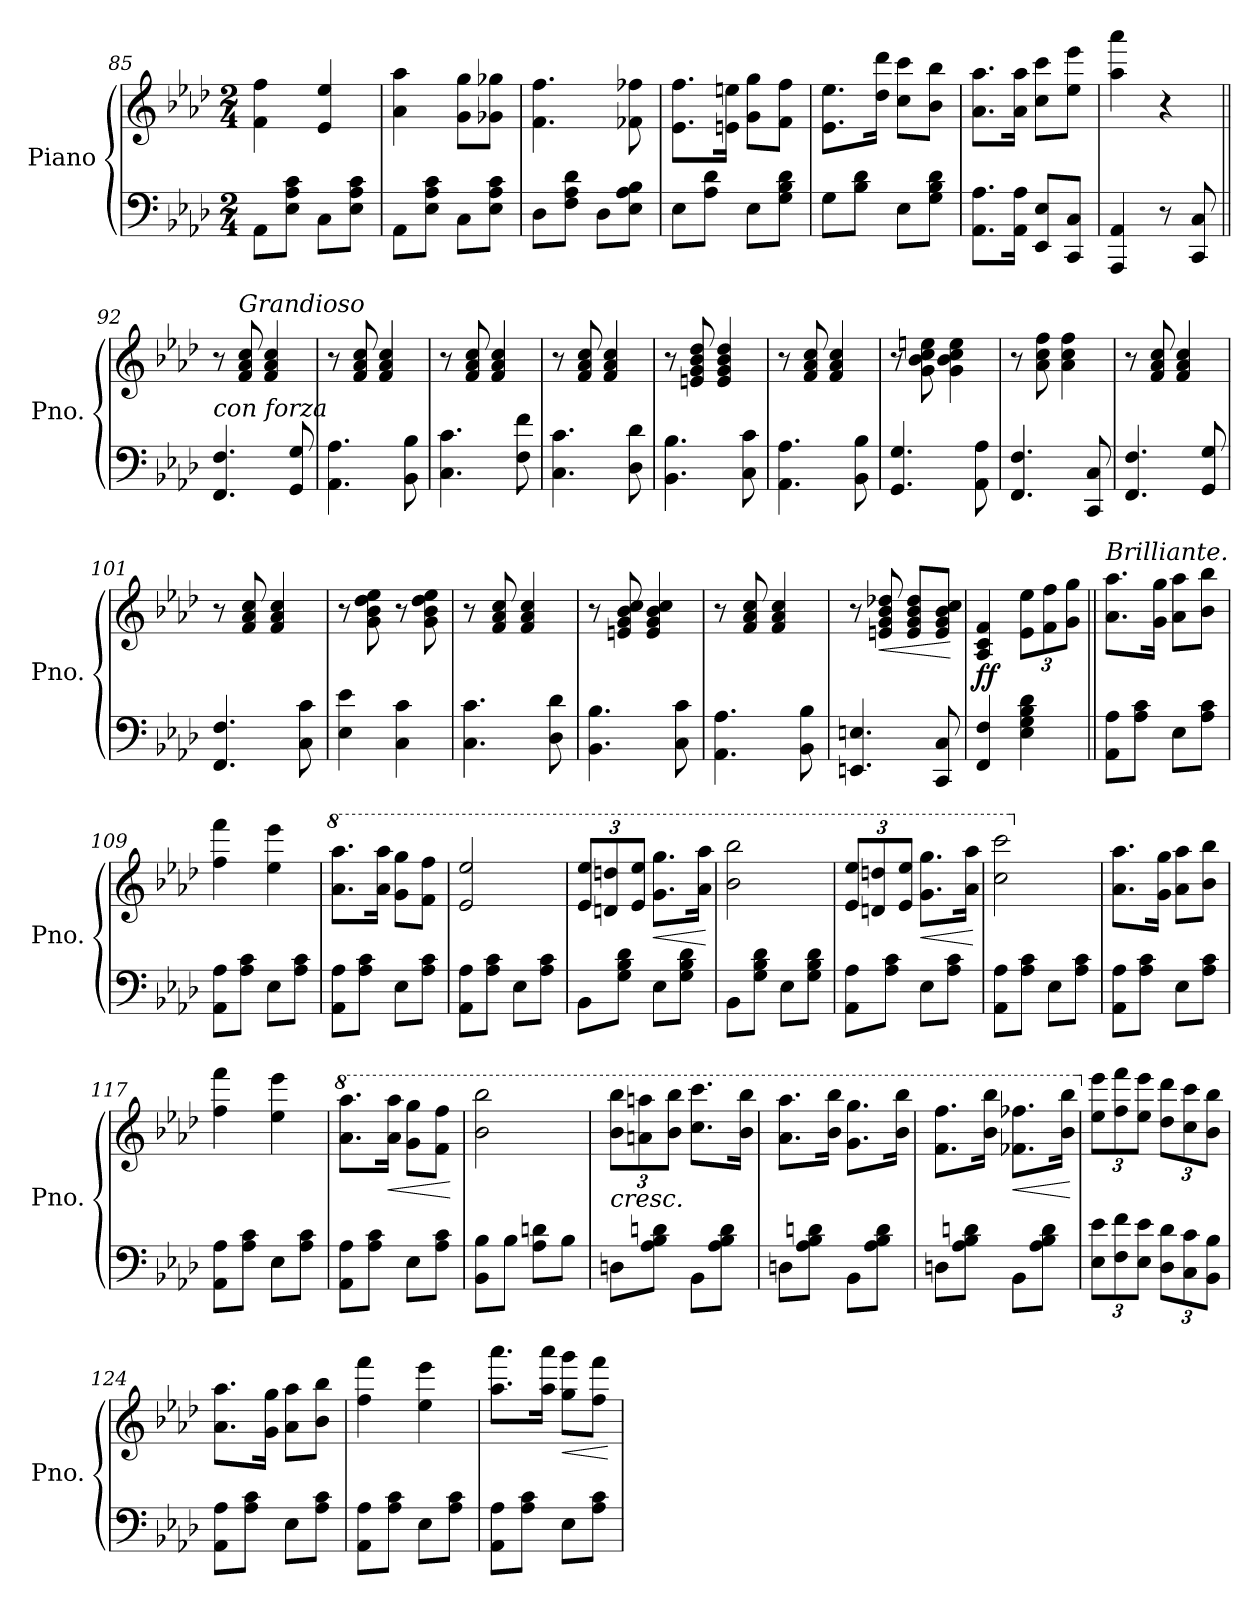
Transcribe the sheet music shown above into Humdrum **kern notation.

**kern	**kern	**dynam
*part1	*part1	*part1
*staff2	*staff1	*staff1/2
*I"Piano	*	*
*I'Pno.	*	*
*clefF4	*clefG2	*
*k[b-e-a-d-]	*k[b-e-a-d-]	*
*M2/4	*M2/4	*
=85	=85	=85
8AA-\L	4f\ 4ff\	.
8E-\ 8A-\ 8c\J	.	.
8C\L	4e-/ 4ee-/	.
8E-\ 8A-\ 8c\J	.	.
=86	=86	=86
8AA-\L	4a-\ 4aa-\	.
8E-\ 8A-\ 8c\J	.	.
8C\L	8g\ 8gg\L	.
8E-\ 8A-\ 8c\J	8g-X\ 8gg-X\J	.
=87	=87	=87
8D-\L	4.f\ 4.ff\	.
8F\ 8A-\ 8d-\J	.	.
8D-\L	.	.
8E-\ 8A-\ 8B-\J	8f-X\ 8ff-X\	.
=88	=88	=88
8E-\L	8.e-\ 8.ff\L	.
8A-\ 8d-\J	.	.
.	16en\ 16een\Jk	.
8E-\L	8g\ 8gg\L	.
8G\ 8B-\ 8d-\J	8f\ 8ff\J	.
=89	=89	=89
8G\L	8.e-\ 8.ee-\L	.
8B-\ 8d-\J	.	.
.	16dd-\ 16ddd-\Jk	.
8E-\L	8cc\ 8ccc\L	.
8G\ 8B-\ 8d-\J	8b-\ 8bb-\J	.
=90	=90	=90
8.AA-\ 8.A-\L	8.a-\ 8.aa-\L	.
16AA-\ 16A-\Jk	16a-\ 16aa-\Jk	.
8EE-/ 8E-/L	8cc\ 8ccc\L	.
8CC/ 8C/J	8ee-\ 8eee-\J	.
!!LO:LB:g=z
=91	=91	=91
4AAA-/ 4AA-/	4aa-\ 4aaa-\	.
8r	4r	.
8CC/ 8C/	.	.
!!LO:PB:g=z
=92||	=92||	=92||
!LO:TX:a:i:t=con forza	!	!
4.FF/ 4.F/	8r	.
!	!LO:TX:a:i:t=Grandioso	!
.	8f/ 8a-/ 8cc/	.
.	4f/ 4a-/ 4cc/	.
8GG/ 8G/	.	.
=93	=93	=93
4.AA-\ 4.A-\	8r	.
.	8f/ 8a-/ 8cc/	.
.	4f/ 4a-/ 4cc/	.
8BB-\ 8B-\	.	.
=94	=94	=94
4.C\ 4.c\	8r	.
.	8f/ 8a-/ 8cc/	.
.	4f/ 4a-/ 4cc/	.
8F\ 8f\	.	.
=95	=95	=95
4.C\ 4.c\	8r	.
.	8f/ 8a-/ 8cc/	.
.	4f/ 4a-/ 4cc/	.
8D-\ 8d-\	.	.
=96	=96	=96
4.BB-\ 4.B-\	8r	.
.	8en/ 8g/ 8b-/ 8dd-/	.
.	4e/ 4g/ 4b-/ 4dd-/	.
8C\ 8c\	.	.
=97	=97	=97
4.AA-\ 4.A-\	8r	.
.	8f/ 8a-/ 8cc/	.
.	4f/ 4a-/ 4cc/	.
8BB-\ 8B-\	.	.
=98	=98	=98
4.GG/ 4.G/	8r	.
.	8g\ 8b-\ 8cc\ 8een\	.
.	4g\ 4b-\ 4cc\ 4ee\	.
8AA-\ 8A-\	.	.
=99	=99	=99
4.FF/ 4.F/	8r	.
.	8a-\ 8cc\ 8ff\	.
.	4a-\ 4cc\ 4ff\	.
8CC/ 8C/	.	.
=100	=100	=100
4.FF/ 4.F/	8r	.
.	8f/ 8a-/ 8cc/	.
.	4f/ 4a-/ 4cc/	.
8GG/ 8G/	.	.
!!LO:LB:g=z
=101	=101	=101
4.FF/ 4.F/	8r	.
.	8f/ 8a-/ 8cc/	.
.	4f/ 4a-/ 4cc/	.
8C\ 8c\	.	.
=102	=102	=102
4E-\ 4e-\	8r	.
.	8g\ 8b-\ 8dd-\ 8ee-\	.
4C\ 4c\	8r	.
.	8g\ 8b-\ 8dd-\ 8ee-\	.
=103	=103	=103
4.C\ 4.c\	8r	.
.	8f/ 8a-/ 8cc/	.
.	4f/ 4a-/ 4cc/	.
8D-\ 8d-\	.	.
=104	=104	=104
4.BB-\ 4.B-\	8r	.
.	8en/ 8g/ 8b-/ 8cc/	.
.	4e/ 4g/ 4b-/ 4cc/	.
8C\ 8c\	.	.
=105	=105	=105
4.AA-\ 4.A-\	8r	.
.	8f/ 8a-/ 8cc/	.
.	4f/ 4a-/ 4cc/	.
8BB-\ 8B-\	.	.
=106	=106	=106
4.EEn/ 4.En/	8r	.
!	!	!LO:HP:b
.	8en/ 8g/ 8b-/ 8dd-X/	<
.	8e/ 8g/ 8b-/ 8dd-/L	.
8CC/ 8C/	8e/ 8g/ 8b-/ 8cc/J	.
.	.	[
=107	=107	=107
!	!	!LO:DY:b
4FF/ 4F/	4A-/ 4c/ 4f/	ff
*	*Xbrackettup	*
4E-\ 4G\ 4B-\ 4d-\	12e-\ 12ee-\L	.
.	12f\ 12ff\	.
.	12g\ 12gg\J	.
!!LO:LB:g=z
=108||	=108||	=108||
!	!LO:TX:a:i:t=Brilliante.	!
8AA-\ 8A-\L	8.a-\ 8.aa-\L	.
8A-\ 8c\J	.	.
.	16g\ 16gg\Jk	.
8E-\L	8a-\ 8aa-\L	.
8A-\ 8c\J	8b-\ 8bb-\J	.
=109	=109	=109
8AA-\ 8A-\L	4ff\ 4fff\	.
8A-\ 8c\J	.	.
8E-\L	4ee-\ 4eee-\	.
8A-\ 8c\J	.	.
=110	=110	=110
*	*8va	*
8AA-\ 8A-\L	8.aa-\ 8.aaa-\L	.
8A-\ 8c\J	.	.
.	16aa-\ 16aaa-\Jk	.
8E-\L	8gg\ 8ggg\L	.
8A-\ 8c\J	8ff\ 8fff\J	.
=111	=111	=111
8AA-\ 8A-\L	2ee-/ 2eee-/	.
8A-\ 8c\J	.	.
8E-\L	.	.
8A-\ 8c\J	.	.
=112	=112	=112
8BB-\L	12ee-/ 12eee-/L	.
.	12ddn/ 12dddn/	.
8G\ 8B-\ 8d-\J	.	.
.	12ee-/ 12eee-/J	.
!	!	!LO:HP:b
8E-\L	8.gg\ 8.ggg\L	<
8G\ 8B-\ 8d-\J	.	.
.	16aa-\ 16aaa-\Jk	.
.	.	[
=113	=113	=113
8BB-\L	2bb-\ 2bbb-\	.
8G\ 8B-\ 8d-\J	.	.
8E-\L	.	.
8G\ 8B-\ 8d-\J	.	.
=114	=114	=114
8AA-\ 8A-\L	12ee-/ 12eee-/L	.
.	12ddn/ 12dddn/	.
8A-\ 8c\J	.	.
.	12ee-/ 12eee-/J	.
!	!	!LO:HP:b
8E-\L	8.gg\ 8.ggg\L	<
8A-\ 8c\J	.	.
.	16aa-\ 16aaa-\Jk	.
.	.	[
=115	=115	=115
8AA-\ 8A-\L	2ccc\ 2cccc\	.
8A-\ 8c\J	.	.
8E-\L	.	.
8A-\ 8c\J	.	.
!!LO:LB:g=z
=116	=116	=116
*	*X8va	*
8AA-\ 8A-\L	8.a-\ 8.aa-\L	.
8A-\ 8c\J	.	.
.	16g\ 16gg\Jk	.
8E-\L	8a-\ 8aa-\L	.
8A-\ 8c\J	8b-\ 8bb-\J	.
=117	=117	=117
8AA-\ 8A-\L	4ff\ 4fff\	.
8A-\ 8c\J	.	.
8E-\L	4ee-\ 4eee-\	.
8A-\ 8c\J	.	.
=118	=118	=118
*	*8va	*
8AA-\ 8A-\L	8.aa-\ 8.aaa-\L	.
8A-\ 8c\J	.	.
!	!	!LO:HP:b
.	16aa-\ 16aaa-\Jk	<
8E-\L	8gg\ 8ggg\L	.
8A-\ 8c\J	8ff\ 8fff\J	.
.	.	[
=119	=119	=119
8BB-\ 8B-\L	2bb-\ 2bbb-\	.
8B-\J	.	.
8A-\ 8dn\L	.	.
8B-\J	.	.
=120	=120	=120
!	!LO:TX:b:i:t=cresc.	!
8Dn\L	12bb-\ 12bbb-\L	.
.	12aan\ 12aaan\	.
8A-\ 8B-\ 8dn\J	.	.
.	12bb-\ 12bbb-\J	.
8BB-\L	8.ccc\ 8.cccc\L	.
8A-\ 8B-\ 8d\J	.	.
.	16bb-\ 16bbb-\Jk	.
=121	=121	=121
8Dn\L	8.aa-\ 8.aaa-\L	.
8A-\ 8B-\ 8dn\J	.	.
.	16bb-\ 16bbb-\Jk	.
8BB-\L	8.gg\ 8.ggg\L	.
8A-\ 8B-\ 8d\J	.	.
.	16bb-\ 16bbb-\Jk	.
=122	=122	=122
8Dn\L	8.ff\ 8.fff\L	.
8A-\ 8B-\ 8dn\J	.	.
.	16bb-\ 16bbb-\Jk	.
!	!	!LO:HP:b
8BB-\L	8.ff-X\ 8.fff-X\L	<
8A-\ 8B-\ 8d\J	.	.
.	16bb-\ 16bbb-\Jk	.
.	.	[
!!LO:LB:g=z
=123	=123	=123
*Xbrackettup	*	*
*	*X8va	*
12E-\ 12e-\L	12ee-\ 12eee-\L	.
12F\ 12f\	12ff\ 12fff\	.
12E-\ 12e-\J	12ee-\ 12eee-\J	.
12D-\ 12d-\L	12dd-\ 12ddd-\L	.
12C\ 12c\	12cc\ 12ccc\	.
12BB-\ 12B-\J	12b-\ 12bb-\J	.
=124	=124	=124
8AA-\ 8A-\L	8.a-\ 8.aa-\L	.
8A-\ 8c\J	.	.
.	16g\ 16gg\Jk	.
8E-\L	8a-\ 8aa-\L	.
8A-\ 8c\J	8b-\ 8bb-\J	.
=125	=125	=125
8AA-\ 8A-\L	4ff\ 4fff\	.
8A-\ 8c\J	.	.
8E-\L	4ee-\ 4eee-\	.
8A-\ 8c\J	.	.
=126	=126	=126
8AA-\ 8A-\L	8.aa-\ 8.aaa-\L	.
8A-\ 8c\J	.	.
.	16aa-\ 16aaa-\Jk	.
!	!	!LO:HP:b
8E-\L	8gg\ 8ggg\L	<
8A-\ 8c\J	8ff\ 8fff\J	.
.	.	[
=	=	=
*-	*-	*-
